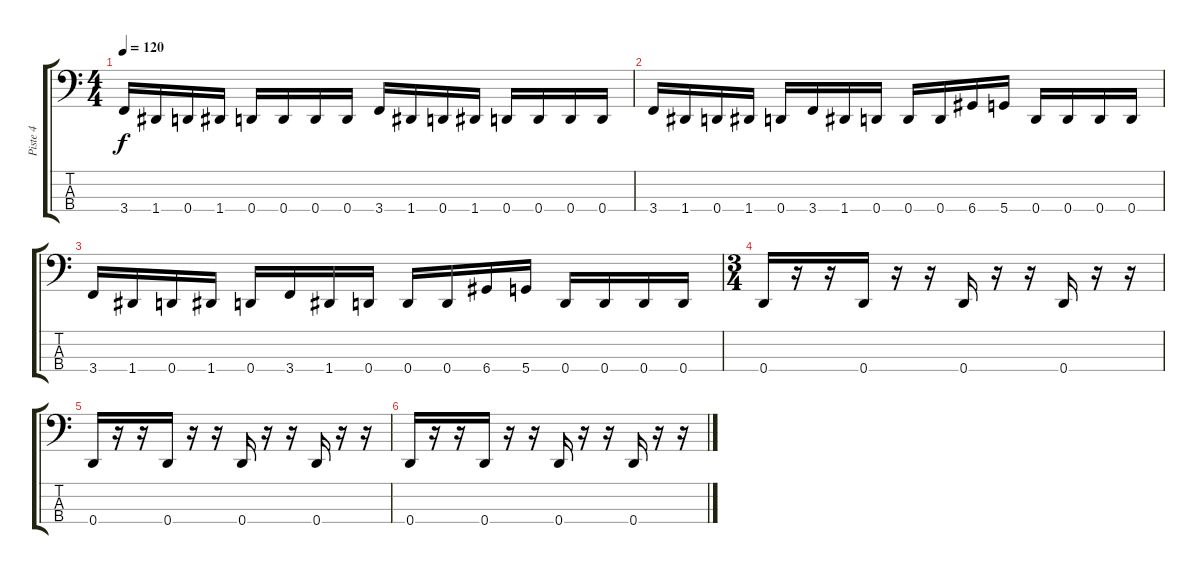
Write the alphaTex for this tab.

\track ("Piste 4" "Piste 4") {instrument slapbass1}
\staff {score tabs}
\tuning (G2 D2 A1 D1) {hide}
\ts (4 4)
\tempo 120
\clef f4
\ks c
3.4.16{dy f} 1.4.16 0.4.16 1.4.16 0.4.16 0.4.16 0.4.16 0.4.16 3.4.16 1.4.16 0.4.16 1.4.16 0.4.16 0.4.16 0.4.16 0.4.16 |
3.4.16 1.4.16 0.4.16 1.4.16 0.4.16 3.4.16 1.4.16 0.4.16 0.4.16 0.4.16 6.4.16 5.4.16 0.4.16 0.4.16 0.4.16 0.4.16 |
3.4.16 1.4.16 0.4.16 1.4.16 0.4.16 3.4.16 1.4.16 0.4.16 0.4.16 0.4.16 6.4.16 5.4.16 0.4.16 0.4.16 0.4.16 0.4.16 |
\ts (3 4)
0.4.16{volume 12} r.16 r.16 0.4.16 r.16{volume 11} r.16 0.4.16 r.16 r.16{volume 10} 0.4.16 r.16 r.16 |
0.4.16{volume 8} r.16 r.16 0.4.16 r.16{volume 7} r.16 0.4.16 r.16 r.16{volume 6} 0.4.16 r.16 r.16 |
0.4.16{volume 4} r.16 r.16 0.4.16 r.16{volume 3} r.16 0.4.16 r.16 r.16{volume 2} 0.4.16 r.16 r.16
